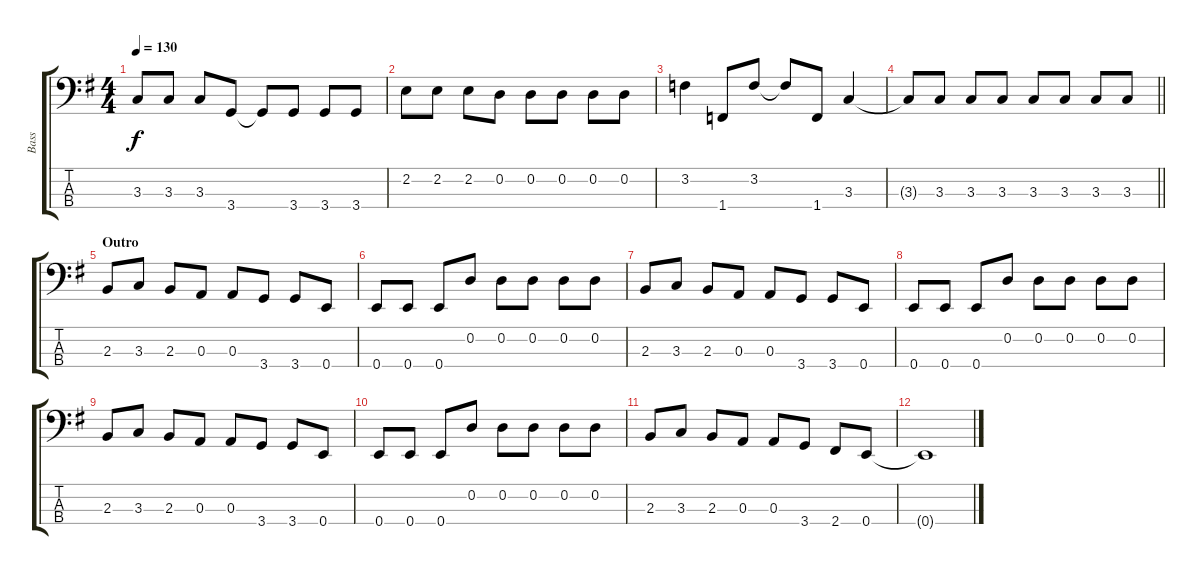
\track ("Bass" "Bass") {instrument electricbassfinger}
\staff {score tabs}
\tuning (G2 D2 A1 E1) {hide}
\ts (4 4)
\tempo 130
\clef f4
\ks g
3.3.8{dy f} 3.3.8 3.3.8 3.4.8 3.4{t}.8 3.4.8 3.4.8 3.4.8 |
2.2.8 2.2.8 2.2.8 0.2.8 0.2.8 0.2.8 0.2.8 0.2.8 |
3.2.4 1.4.8 3.2.8 3.2{t}.8 1.4.8 3.3.4 |
\barLineRight lightlight
3.3{t}.8 3.3.8 3.3.8 3.3.8 3.3.8 3.3.8 3.3.8 3.3.8 |
\section ("" "Outro")
2.3.8 3.3.8 2.3.8 0.3.8 0.3.8 3.4.8 3.4.8 0.4.8 |
0.4.8 0.4.8 0.4.8 0.2.8 0.2.8 0.2.8 0.2.8 0.2.8 |
2.3.8 3.3.8 2.3.8 0.3.8 0.3.8 3.4.8 3.4.8 0.4.8 |
0.4.8 0.4.8 0.4.8 0.2.8 0.2.8 0.2.8 0.2.8 0.2.8 |
2.3.8 3.3.8 2.3.8 0.3.8 0.3.8 3.4.8 3.4.8 0.4.8 |
0.4.8 0.4.8 0.4.8 0.2.8 0.2.8 0.2.8 0.2.8 0.2.8 |
2.3.8 3.3.8 2.3.8 0.3.8 0.3.8 3.4.8 2.4.8 0.4.8 |
0.4{t}.1
